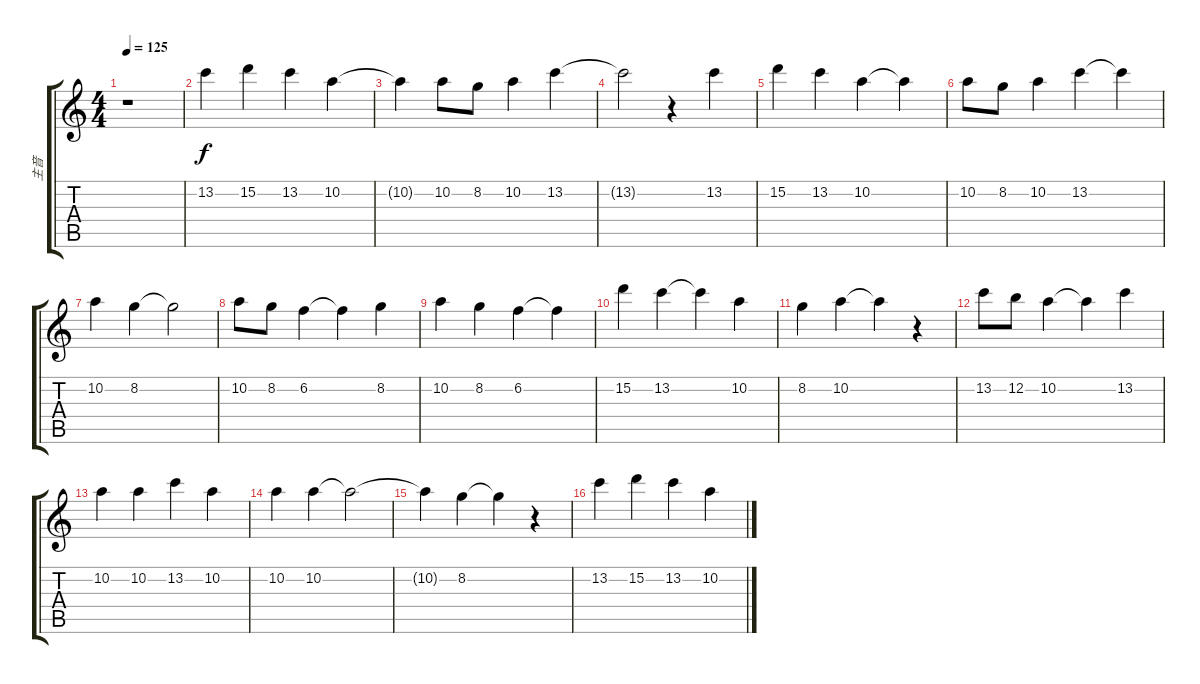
\track ("主音" "主音") {instrument acousticguitarsteel}
\staff {score tabs}
\tuning (E4 B3 G3 D3 A2 E2) {hide}
\ts (4 4)
\tempo 125
\clef g2
\ks c
r.1{dy f instrument acousticguitarsteel} |
13.2.4 15.2.4 13.2.4 10.2.4 |
10.2{t}.4 10.2.8 8.2.8 10.2.4 13.2.4 |
13.2{t}.2 r.4 13.2.4 |
15.2.4 13.2.4 10.2.4 10.2{t}.4 |
10.2.8 8.2.8 10.2.4 13.2.4 13.2{t}.4 |
10.2.4 8.2.4 8.2{t}.2 |
10.2.8 8.2.8 6.2.4 6.2{t}.4 8.2.4 |
10.2.4 8.2.4 6.2.4 6.2{t}.4 |
15.2.4 13.2.4 13.2{t}.4 10.2.4 |
8.2.4 10.2.4 10.2{t}.4 r.4 |
13.2.8 12.2.8 10.2.4 10.2{t}.4 13.2.4 |
10.2.4 10.2.4 13.2.4 10.2.4 |
10.2.4 10.2.4 10.2{t}.2 |
10.2{t}.4 8.2.4 8.2{t}.4 r.4 |
13.2.4 15.2.4 13.2.4 10.2.4
